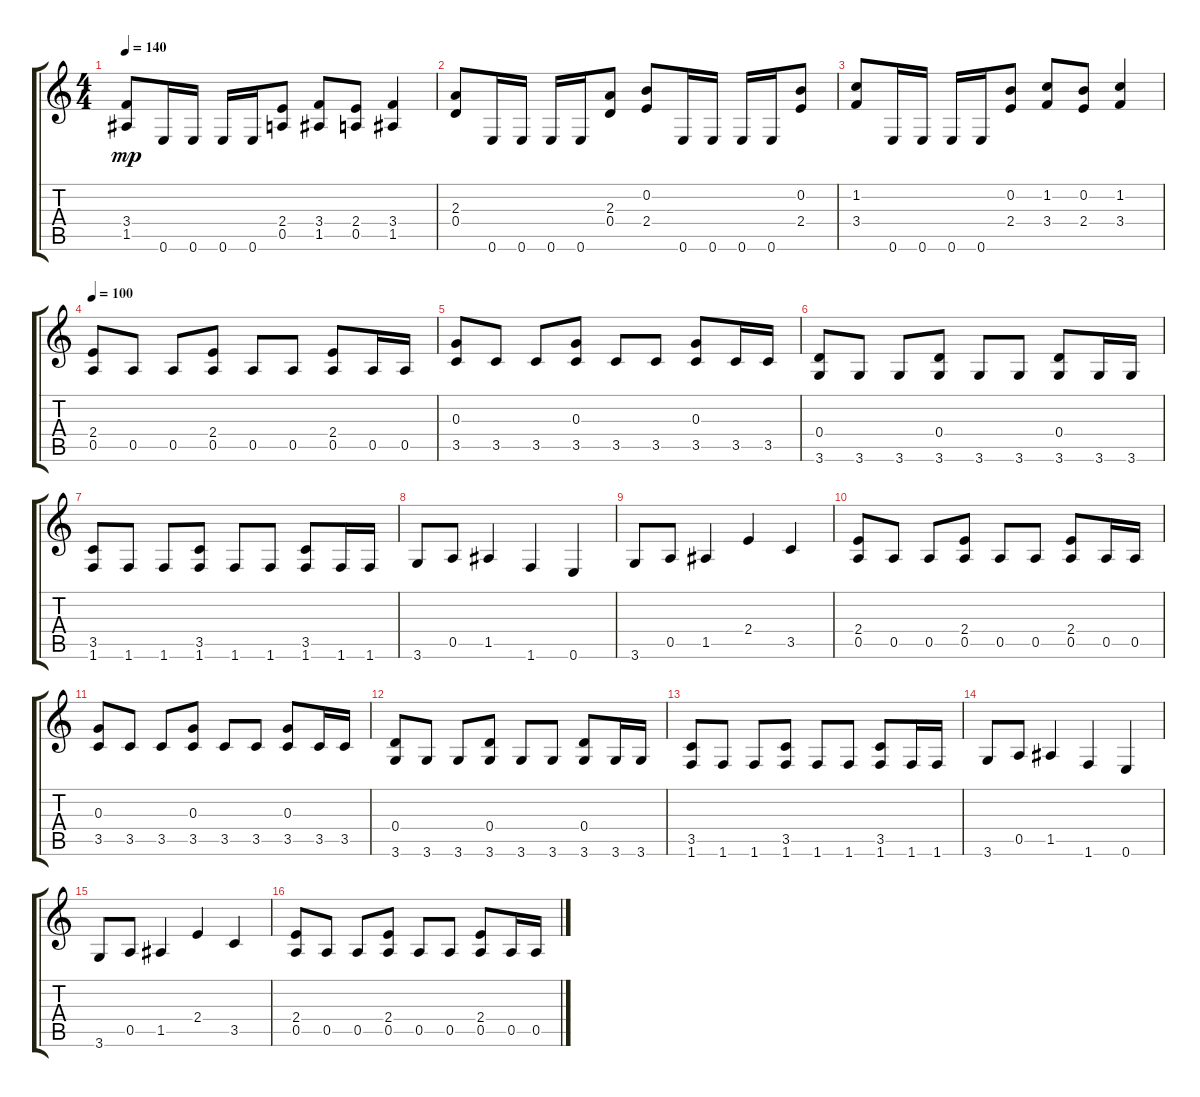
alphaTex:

\track "" {instrument distortionguitar}
\staff {score tabs}
\tuning (E4 B3 G3 D3 A2 E2) {hide}
\ts (4 4)
\tempo 140
\clef g2
\ks c
(3.4 1.5).8{dy mp} 0.6.16 0.6.16 0.6.16 0.6.16 (2.4 0.5).8 (3.4 1.5).8 (2.4 0.5).8 (3.4 1.5).4 |
(2.3 0.4).8 0.6.16 0.6.16 0.6.16 0.6.16 (2.3 0.4).8 (0.2 2.4).8 0.6.16 0.6.16 0.6.16 0.6.16 (0.2 2.4).8 |
(1.2 3.4).8 0.6.16 0.6.16 0.6.16 0.6.16 (0.2 2.4).8 (1.2 3.4).8 (0.2 2.4).8 (1.2 3.4).4 |
\tempo 100
(2.4 0.5).8 0.5.8 0.5.8 (2.4 0.5).8 0.5.8 0.5.8 (2.4 0.5).8 0.5.16 0.5.16 |
(0.3 3.5).8 3.5.8 3.5.8 (0.3 3.5).8 3.5.8 3.5.8 (0.3 3.5).8 3.5.16 3.5.16 |
(0.4 3.6).8 3.6.8 3.6.8 (0.4 3.6).8 3.6.8 3.6.8 (0.4 3.6).8 3.6.16 3.6.16 |
(3.5 1.6).8 1.6.8 1.6.8 (3.5 1.6).8 1.6.8 1.6.8 (3.5 1.6).8 1.6.16 1.6.16 |
3.6.8 0.5.8 1.5.4 1.6.4 0.6.4 |
3.6.8 0.5.8 1.5.4 2.4.4 3.5.4 |
(2.4 0.5).8 0.5.8 0.5.8 (2.4 0.5).8 0.5.8 0.5.8 (2.4 0.5).8 0.5.16 0.5.16 |
(0.3 3.5).8 3.5.8 3.5.8 (0.3 3.5).8 3.5.8 3.5.8 (0.3 3.5).8 3.5.16 3.5.16 |
(0.4 3.6).8 3.6.8 3.6.8 (0.4 3.6).8 3.6.8 3.6.8 (0.4 3.6).8 3.6.16 3.6.16 |
(3.5 1.6).8 1.6.8 1.6.8 (3.5 1.6).8 1.6.8 1.6.8 (3.5 1.6).8 1.6.16 1.6.16 |
3.6.8 0.5.8 1.5.4 1.6.4 0.6.4 |
3.6.8 0.5.8 1.5.4 2.4.4 3.5.4 |
(2.4 0.5).8 0.5.8 0.5.8 (2.4 0.5).8 0.5.8 0.5.8 (2.4 0.5).8 0.5.16 0.5.16
